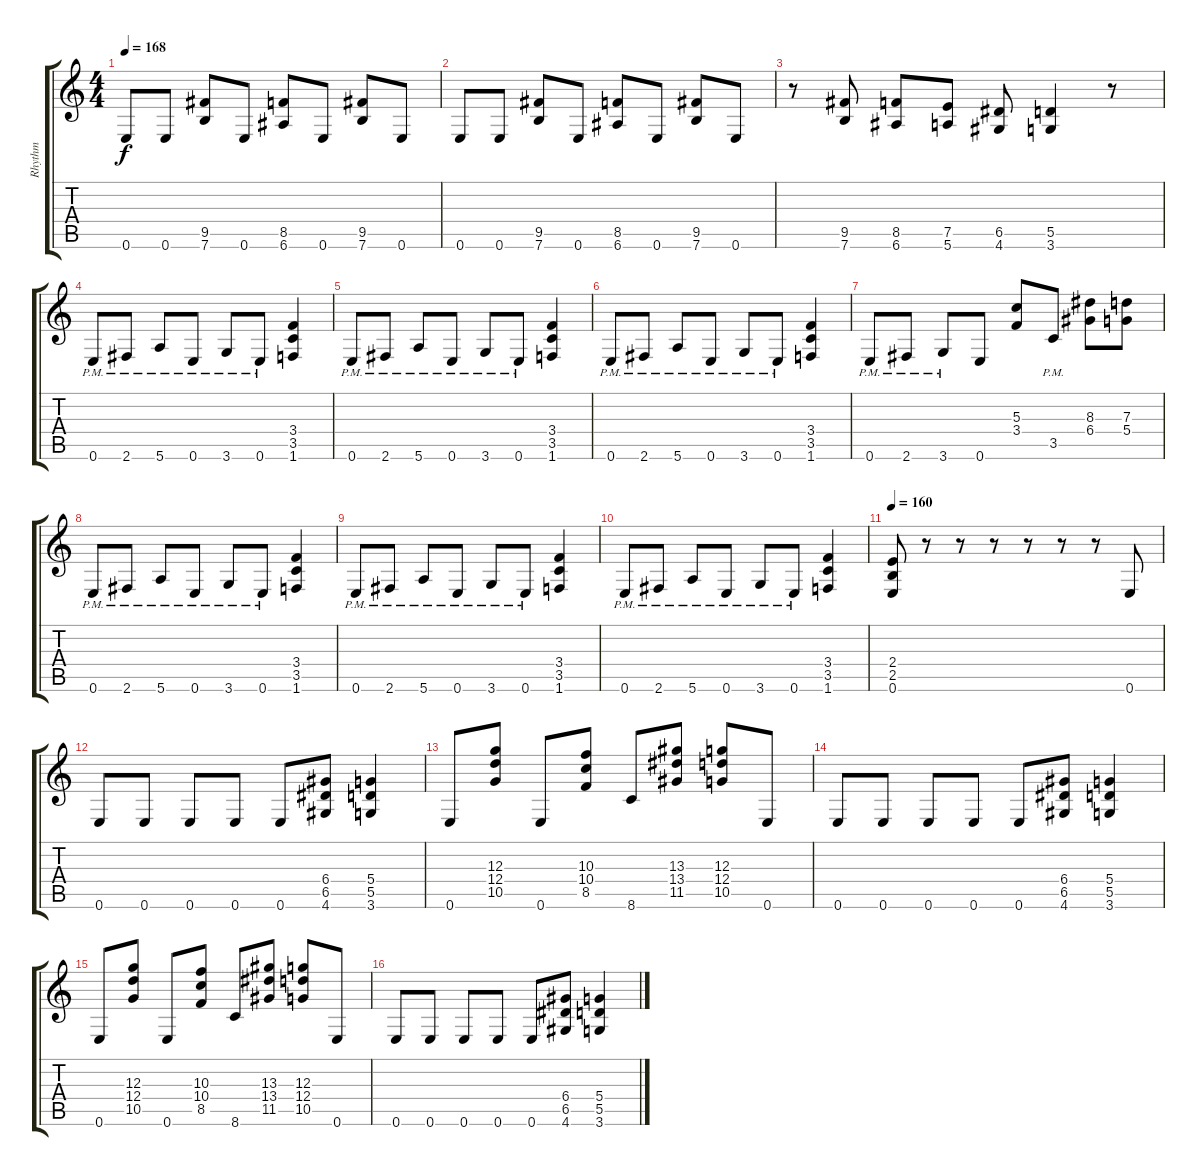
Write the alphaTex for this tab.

\track ("Rhythm" "Rhythm") {instrument distortionguitar}
\staff {score tabs}
\tuning (E4 B3 G3 D3 A2 E2) {hide}
\ts (4 4)
\tempo 168
\clef g2
\ks c
0.6.8{dy f} 0.6.8 (9.5 7.6).8 0.6.8 (8.5 6.6).8 0.6.8 (9.5 7.6).8 0.6.8 |
0.6.8 0.6.8 (9.5 7.6).8 0.6.8 (8.5 6.6).8 0.6.8 (9.5 7.6).8 0.6.8 |
r.8 (9.5 7.6).8 (8.5 6.6).8 (7.5 5.6).8 (6.5 4.6).8 (5.5 3.6).4 r.8 |
0.6{pm}.8 2.6{pm}.8 5.6{pm}.8 0.6{pm}.8 3.6{pm}.8 0.6{pm}.8 (3.4 3.5 1.6).4 |
0.6{pm}.8 2.6{pm}.8 5.6{pm}.8 0.6{pm}.8 3.6{pm}.8 0.6{pm}.8 (3.4 3.5 1.6).4 |
0.6{pm}.8 2.6{pm}.8 5.6{pm}.8 0.6{pm}.8 3.6{pm}.8 0.6{pm}.8 (3.4 3.5 1.6).4 |
0.6{pm}.8 2.6{pm}.8 3.6{pm}.8 0.6.8 (5.3 3.4).8 3.5{pm}.8 (8.3 6.4).8 (7.3 5.4).8 |
0.6{pm}.8 2.6{pm}.8 5.6{pm}.8 0.6{pm}.8 3.6{pm}.8 0.6{pm}.8 (3.4 3.5 1.6).4 |
0.6{pm}.8 2.6{pm}.8 5.6{pm}.8 0.6{pm}.8 3.6{pm}.8 0.6{pm}.8 (3.4 3.5 1.6).4 |
0.6{pm}.8 2.6{pm}.8 5.6{pm}.8 0.6{pm}.8 3.6{pm}.8 0.6{pm}.8 (3.4 3.5 1.6).4 |
\tempo 160
(2.4 2.5 0.6).8 r.8 r.8 r.8 r.8 r.8 r.8 0.6.8 |
0.6.8 0.6.8 0.6.8 0.6.8 0.6.8 (6.4 6.5 4.6).8 (5.4 5.5 3.6).4 |
0.6.8 (12.3 12.4 10.5).8 0.6.8 (10.3 10.4 8.5).8 8.6.8 (13.3 13.4 11.5).8 (12.3 12.4 10.5).8 0.6.8 |
0.6.8 0.6.8 0.6.8 0.6.8 0.6.8 (6.4 6.5 4.6).8 (5.4 5.5 3.6).4 |
0.6.8 (12.3 12.4 10.5).8 0.6.8 (10.3 10.4 8.5).8 8.6.8 (13.3 13.4 11.5).8 (12.3 12.4 10.5).8 0.6.8 |
0.6.8 0.6.8 0.6.8 0.6.8 0.6.8 (6.4 6.5 4.6).8 (5.4 5.5 3.6).4
